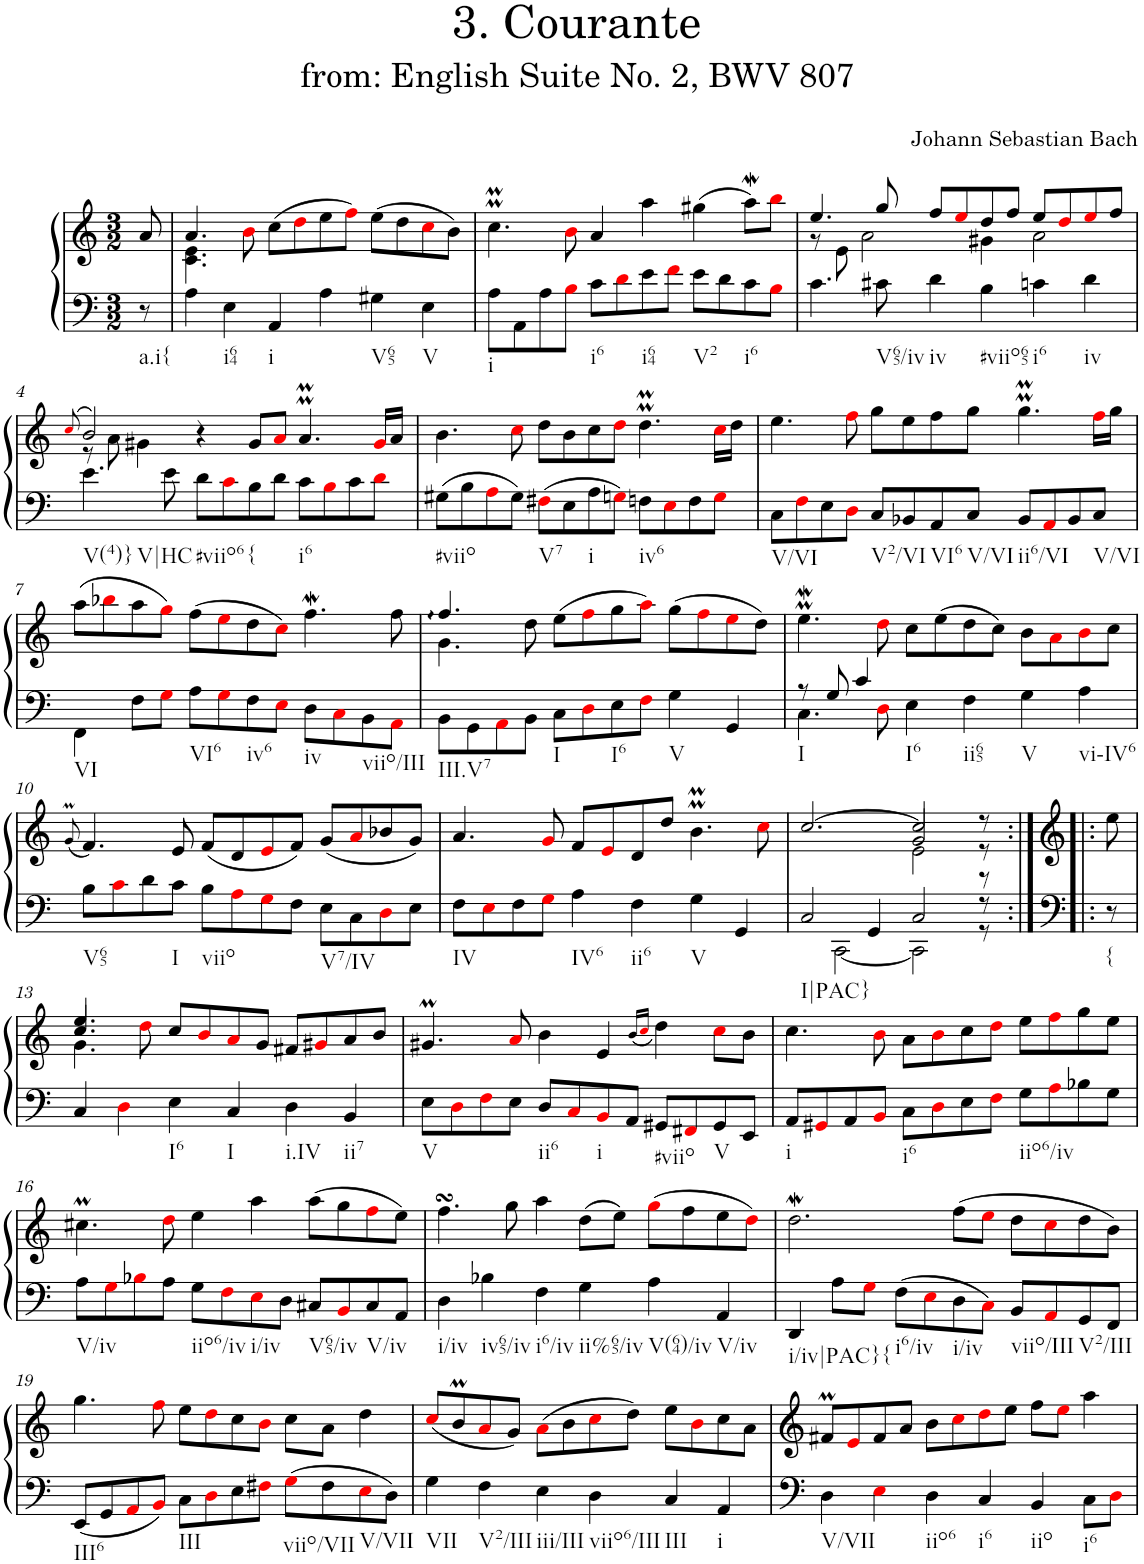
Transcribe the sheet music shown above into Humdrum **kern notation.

**kern	**kern
*part1	*part1
*staff2	*staff1
*I"Piano	*
*I'Pno.	*
*clefF4	*clefG2
*k[]	*k[]
*M3/2	*M3/2
=	=
!LO:TX:b:t=a.i{	!
8r	8a/
=1	=1
*	*^
4A\	4.a/	4.c\ 4.e\
!LO:TX:b:t=i64	!	!
4E\	.	.
.	8bi\	1ryy
!LO:TX:b:t=i	!	!
4AA/	(8cc\L	.
.	8ddi\	.
4A\	8ee\	.
.	8ffi\J)	.
!LO:TX:b:t=V65	!	!
4G#X\	(8ee\L	.
.	8dd\	.
!LO:TX:b:t=V	!	!
4E\	8cci\	.
.	8b\J)	8ryy
=2	=2	=2
!LO:TX:b:t=i	!	!
*	*v	*v
8A\L	4.ccMM\
8AA\	.
8A\	.
8Bi\J	8bi\
!LO:TX:b:t=i6	!
8c\L	4a/
8di\	.
!LO:TX:b:t=i64	!
8e\	4aa\
8fi\J	.
!LO:TX:b:t=V2	!
8e\L	(4gg#X\
8d\	.
!LO:TX:b:t=i6	!
8c\	8aaW\L)
8Bi\J	8bbi\J
=3	=3
*	*^
4.c\	4.ee/	8r
.	.	8e\
.	.	2a\
!LO:TX:b:t=V65/iv	!	!
8c#X\	8gg/	.
!LO:TX:b:t=iv	!	!
4d\	8ff/L	.
.	8eei/	.
!LO:TX:b:t=#viio65	!	!
4B\	8dd/	4g#X\
.	8ff/J	.
!LO:TX:b:t=i6	!	!
4cn\	8ee/L	2a\
.	8ddi/	.
!LO:TX:b:t=iv	!	!
4d\	8eei/	.
.	8ff/J	.
!!LO:LB:g=z	!!
=4	=4	=4
.	(8qcci/	.
!LO:TX:b:t=V(4)}	!	!
!LO:TX:b:t=V|HC	!	!
4.e\	2b/)	8r
.	.	8a\
.	.	4g#X\
8e\	.	.
!LO:TX:b:t=#viio6	!	!
8d\L	4r	1ryy
8ci\	.	.
!LO:TX:b:t={	!	!
8B\	8g#/L	.
8d\J	8ai/J	.
!LO:TX:b:t=i6	!	!
8c\L	4.aMM/	.
8Bi\	.	.
8c\	.	.
8di\J	16g#i/LL	.
.	16a/JJ	.
*	*v	*v
=5	=5
!LO:TX:b:t=#viio	!
8G#X\L	4.b\
8B\	.
8Ai\	.
8G#\J	8cci\
!LO:TX:b:t=V7	!
8F#Xi\L	8dd\L
8E\	8b\
!LO:TX:b:t=i	!
8A\	8cc\
8Gni\J	8ddi\J
!LO:TX:b:t=iv6	!
8Fn\L	4.ddMM\
8Ei\	.
8F\	.
8Gi\J	16cci\LL
.	16dd\JJ
=6	=6
!LO:TX:b:t=V/VI	!
8C\L	4.ee\
8Fi\	.
8E\	.
8Di\J	8ffi\
!LO:TX:b:t=V2/VI	!
8C/L	8gg\L
8BB-X/	8ee\
!LO:TX:b:t=VI6	!
8AA/	8ff\
!LO:TX:b:t=V/VI	!
8C/J	8gg\J
!LO:TX:b:t=ii6/VI	!
8BB-/L	4.ggMM\
8AAi/	.
8BB-/	.
!LO:TX:b:t=V/VI	!
8C/J	16ffi\LL
.	16gg\JJ
!!LO:LB:g=z
=7	=7
*^	*
!LO:TX:b:t=VI	!	!
!LO:TX:b:t=VI6	!	!
!LO:TX:b:t=iv6	!	!
!LO:TX:b:t=iv	!	!
!LO:TX:b:t=viio/III	!	!
1.ryy	4FF\	(8aa\L
.	.	8bb-Xi\
.	8F\L	8aa\
.	8Gi\J	8ggi\J)
.	8A\L	(8ff\L
.	8Gi\	8eei\
.	8F\	8dd\
.	8Ei\J	8cci\J)
.	8D\L	4.ffw\
.	8Ci\	.
.	8BB\	.
.	8AAi\J	8ff\
=8	=8	=8
*	*	*^
!LO:TX:b:t=III.V7	!	!	!
!LO:TX:b:t=I	!	!	!
!LO:TX:b:t=I6	!	!	!
!LO:TX:b:t=V	!	!	!
1.ryy	8BB\L	4.ff:/	4.g\
.	8GG\	.	.
.	8AAi\	.	.
.	8BB\J	8dd\	1ryy
.	8C\L	(8ee\L	.
.	8Di\	8ffi\	.
.	8E\	8gg\	.
.	8Fi\J	8aai\J)	.
.	4G\	(8gg\L	.
.	.	8ffi\	.
.	4GG/	8eei\	.
.	.	8dd\J)	8ryy
=9	=9	=9	=9
!LO:TX:b:t=I	!	!	!
*	*	*v	*v
8r	4.C\	4.eeWm\
8G/	.	.
4c/	.	.
.	8Di\	8ddi\
!LO:TX:b:t=I6	!	!
!LO:TX:b:t=ii65	!	!
!LO:TX:b:t=V	!	!
!LO:TX:b:t=vi-IV6	!	!
1ryy	4E\	8cc\L
.	.	(8ee\
.	4F\	8dd\
.	.	8cc\J)
.	4G\	8b\L
.	.	8ai\
.	4A\	8bi\
.	.	8cc\J
!!LO:LB:g=z
=10	=10	=10
.	.	(8qg>/
!LO:TX:b:t=V65	!	!
!LO:TX:b:t=I	!	!
!LO:TX:b:t=viio	!	!
!LO:TX:b:t=V7/IV	!	!
1.ryy	8B\L	4.f/)
.	8ci\	.
.	8d\	.
.	8c\J	8e/
.	8B\L	(8f/L
.	8Ai\	8d/
.	8Gi\	8ei/
.	8F\J	8f/J)
.	8E\L	(8g/L
.	8C\	8ai/
.	8Di\	8b-X/
.	8E\J	8g/J)
=11	=11	=11
!LO:TX:b:t=IV	!	!
!LO:TX:b:t=IV6	!	!
!LO:TX:b:t=ii6	!	!
!LO:TX:b:t=V	!	!
1.ryy	8F\L	4.a/
.	8Ei\	.
.	8F\	.
.	8Gi\J	8gi/
.	4A\	8f/L
.	.	8ei/
.	4F\	8d/
.	.	8dd/J
.	4G\	4.bmm\
.	4GG/	.
.	.	8cci\
=12	=12	=12
*	*	*^
*	*	*	*^
!LO:TX:b:t=I|PAC}	!	!	!	!
2C/	4ryy	[2.cc/	2.ryy	2.ryy
.	[2CC\	.	.	.
4GG/	.	.	.	.
2C/	2CC\]	2cc/]	2e\	2g/
8r	8r	8r	8r	8r
=12X1:|!|:	=12X1:|!|:	=12X1:|!|:	=12X1:|!|:	=12X1:|!|:
!LO:TX:b:t={	!	!	!	!
*v	*v	*	*	*
*	*v	*v	*v
8r	8ee\
!!LO:LB:g=z
=13	=13
*	*^
*	*	*^
4C/	4.ee/	4.g\	4.cc/
4Di\	.	.	.
.	8ddi\	1ryy	1ryy
!LO:TX:b:t=I6	!	!	!
4E\	8cc/L	.	.
.	8bi/	.	.
!LO:TX:b:t=I	!	!	!
4C/	8ai/	.	.
.	8g/J	.	.
!LO:TX:b:t=i.IV	!	!	!
4D\	8f#X/L	.	.
.	8g#Xi/	.	.
!LO:TX:b:t=ii7	!	!	!
4BB/	8a/	.	.
.	8b/J	8ryy	8ryy
=14	=14	=14	=14
!LO:TX:b:t=V	!	!	!
*	*v	*v	*v
8E\L	4.g#Xm/
8Di\	.
8Fi\	.
8E\J	8ai/
!LO:TX:b:t=ii6	!
8D/L	4b\
8Ci/	.
!LO:TX:b:t=i	!
8BBi/	4e/
8AA/J	.
.	(16qb/LL
.	16qcci/JJ
!LO:TX:b:t=#viio	!
8GG#X/L	4dd\)
8FF#Xi/	.
!LO:TX:b:t=V	!
8GG#/	8cci\L
8EE/J	8b\J
=15	=15
!LO:TX:b:t=i	!
8AA/L	4.cc\
8GG#Xi/	.
8AA/	.
8BBi/J	8bi\
!LO:TX:b:t=i6	!
8C\L	8a\L
8Di\	8bi\
8E\	8cc\
8Fi\J	8ddi\J
!LO:TX:b:t=iio6/iv	!
8G\L	8ee\L
8Ai\	8ffi\
8B-X\	8gg\
8G\J	8ee\J
!!LO:LB:g=z
=16	=16
!LO:TX:b:t=V/iv	!
8A\L	4.cc#Xm\
8Gi\	.
8B-Xi\	.
8A\J	8ddi\
!LO:TX:b:t=iio6/iv	!
8G\L	4ee\
8Fi\	.
!LO:TX:b:t=i/iv	!
8Ei\	4aa\
8D\J	.
!LO:TX:b:t=V65/iv	!
8C#X/L	(8aa\L
8BBi/	8gg\
!LO:TX:b:t=V/iv	!
8C#/	8ffi\
8AA/J	8ee\J)
=17	=17
!LO:TX:b:t=i/iv	!
4D\	4.ffsSSs\
!LO:TX:b:t=iv65/iv	!
4B-X\	.
.	8gg\
!LO:TX:b:t=i6/iv	!
4F\	4aa\
!LO:TX:b:t=ii%65/iv	!
4G\	(8dd\L
.	8ee\J)
!LO:TX:b:t=V(64)/iv	!
4A\	(8ggi\L
.	8ff\
!LO:TX:b:t=V/iv	!
4AA/	8ee\
.	8ddi\J)
=18	=18
!LO:TX:b:t=i/iv|PAC}{	!
4DD/	2.ddW\
8A\L	.
8Gi\J	.
!LO:TX:b:t=i6/iv	!
8F\L	.
8Ei\	.
!LO:TX:b:t=i/iv	!
8D\	(8ff\L
8Ci\J	8eei\J
!LO:TX:b:t=viio/III	!
8BB/L	8dd\L
8AAi/	8cci\
!LO:TX:b:t=V2/III	!
8GG/	8dd\
8FF/J	8b\J)
!!LO:LB:g=z
=19	=19
!LO:TX:b:t=III6	!
8EE/L	4.gg\
8GG/	.
8AAi/	.
8BBi/J	8ffi\
!LO:TX:b:t=III	!
8C\L	8ee\L
8Di\	8ddi\
8E\	8cc\
8F#Xi\J	8bi\J
!LO:TX:b:t=viio/VII	!
8Gi\L	8cc\L
8F#\	8a\J
!LO:TX:b:t=V/VII	!
8Ei\	4dd\
8D\J	.
=20	=20
!LO:TX:b:t=VII	!
4G\	(8cci/L
.	8bm/
!LO:TX:b:t=V2/III	!
4F\	8ai/
.	8g/J)
!LO:TX:b:t=iii/III	!
4E\	(8ai\L
.	8b\
!LO:TX:b:t=viio6/III	!
4D\	8cci\
.	8dd\J)
!LO:TX:b:t=III	!
4C/	8ee\L
.	8bi\
!LO:TX:b:t=i	!
4AA/	8cc\
.	8a\J
=21	=21
*^	*
!LO:TX:b:t=V/VII	!	!
!LO:TX:b:t=iio6	!	!
!LO:TX:b:t=i6	!	!
!LO:TX:b:t=iio	!	!
!LO:TX:b:t=i6	!	!
1.ryy	4D\	8f#Xm/L
.	.	8ei/
.	4Ei\	8f#/
.	.	8a/J
.	4D\	8b\L
.	.	8cci\
.	4C/	8ddi\
.	.	8ee\J
.	4BB/	8ff\L
.	.	8eei\J
.	8C\L	4aa\
.	8Di\J	.
*v	*v	*
=	=
*-	*-
